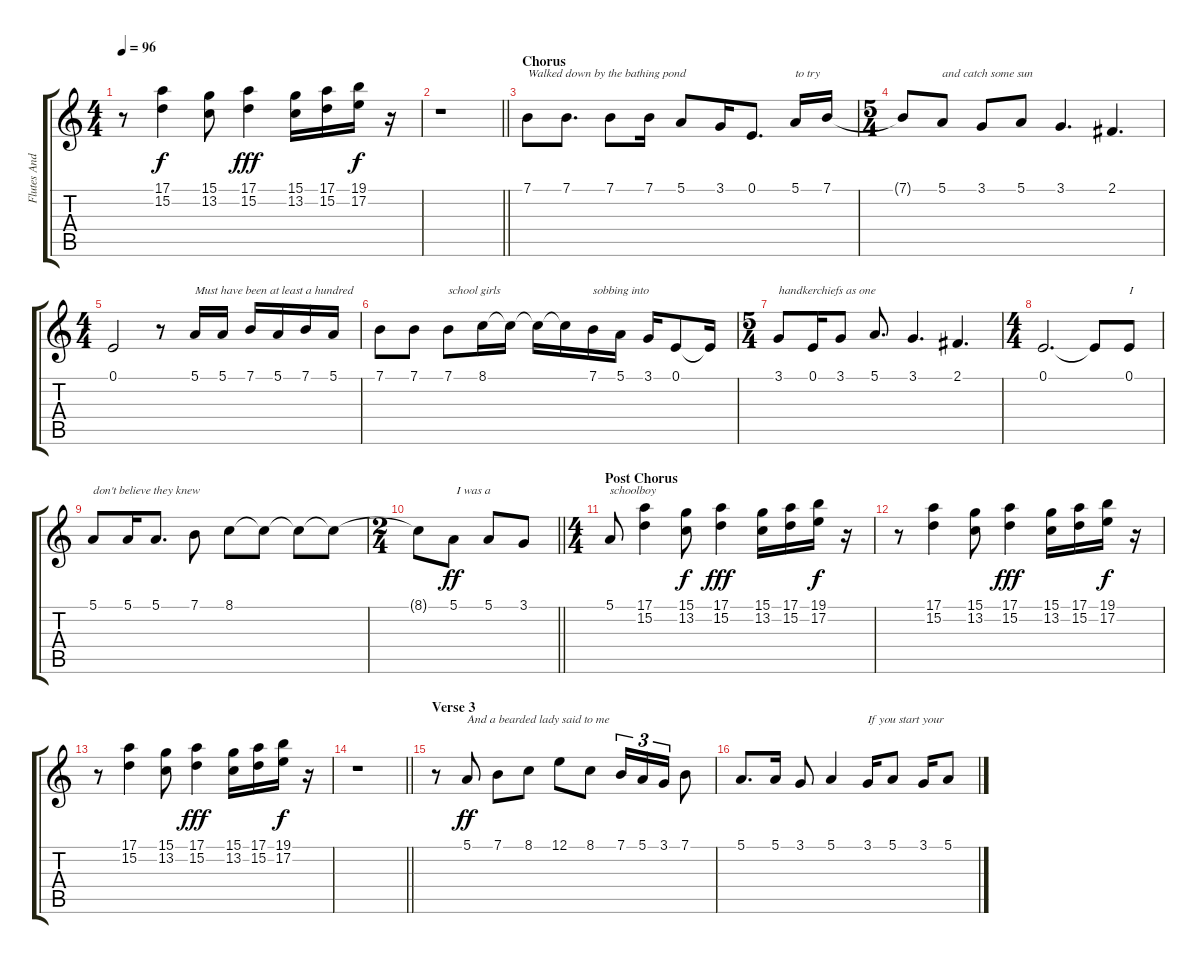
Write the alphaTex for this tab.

\track ("Flutes And Vocals" "Flutes And") {instrument flute}
\staff {score tabs}
\tuning (E4 B3 G3 D3 A2 E2) {hide}
\ts (4 4)
\tempo 96
\clef g2
\ks c
r.8{dy f} (17.1 15.2).4 (15.1 13.2).8 (17.1 15.2).4{dy fff} (15.1 13.2).16 (17.1 15.2).16 (19.1 17.2).16{dy f} r.16 |
\barLineRight lightlight
r.1 |
\section ("" "Chorus")
7.1.8{txt "Walked down by the bathing pond"} 7.1.8{d} 7.1.8 7.1.16 5.1.8 3.1.16 0.1.8{d} 5.1.16{txt "to try"} 7.1.16 |
\ts (5 4)
7.1{t}.8 5.1.8{txt "and catch some sun"} 3.1.8 5.1.8 3.1.4{d} 2.1.4{d} |
\ts (4 4)
0.1.2 r.8 5.1.16{txt "Must have been at least a hundred"} 5.1.16 7.1.16 5.1.16 7.1.16 5.1.16 |
7.1.8 7.1.8 7.1.8{txt "school girls"} 8.1.16 8.1{t}.16 8.1{t}.16 8.1{t}.16 7.1.16{txt "sobbing into"} 5.1.16 3.1.16 0.1.8 0.1{t}.16 |
\ts (5 4)
3.1.8{txt "handkerchiefs as one"} 0.1.16 3.1.8 5.1.8{d} 3.1.4{d} 2.1.4{d} |
\ts (4 4)
0.1.2{d} 0.1{t}.8 0.1.8{txt "I"} |
5.1.8{txt "don't believe they knew"} 5.1.16 5.1.8{d} 7.1.8 8.1.8 8.1{t}.8 8.1{t}.8 8.1{t}.8 |
\ts (2 4)
\barLineRight lightlight
8.1{t}.8 5.1.8{txt " I was a" dy ff} 5.1.8 3.1.8 |
\ts (4 4)
\section ("" "Post Chorus")
5.1.8{txt "schoolboy"} (17.1 15.2).4 (15.1 13.2).8{dy f} (17.1 15.2).4{dy fff} (15.1 13.2).16 (17.1 15.2).16 (19.1 17.2).16{dy f} r.16 |
r.8 (17.1 15.2).4 (15.1 13.2).8 (17.1 15.2).4{dy fff} (15.1 13.2).16 (17.1 15.2).16 (19.1 17.2).16{dy f} r.16 |
r.8 (17.1 15.2).4 (15.1 13.2).8 (17.1 15.2).4{dy fff} (15.1 13.2).16 (17.1 15.2).16 (19.1 17.2).16{dy f} r.16 |
\barLineRight lightlight
r.1 |
\section ("" "Verse 3")
r.8 5.1.8{txt "And a bearded lady said to me" dy ff} 7.1.8 8.1.8 12.1.8 8.1.8 7.1.16{tu (3 2)} 5.1.16{tu (3 2)} 3.1.16{tu (3 2)} 7.1.8 |
5.1.8{d} 5.1.16 3.1.8 5.1.4 3.1.16{txt "If you start your"} 5.1.8 3.1.16 5.1.8
